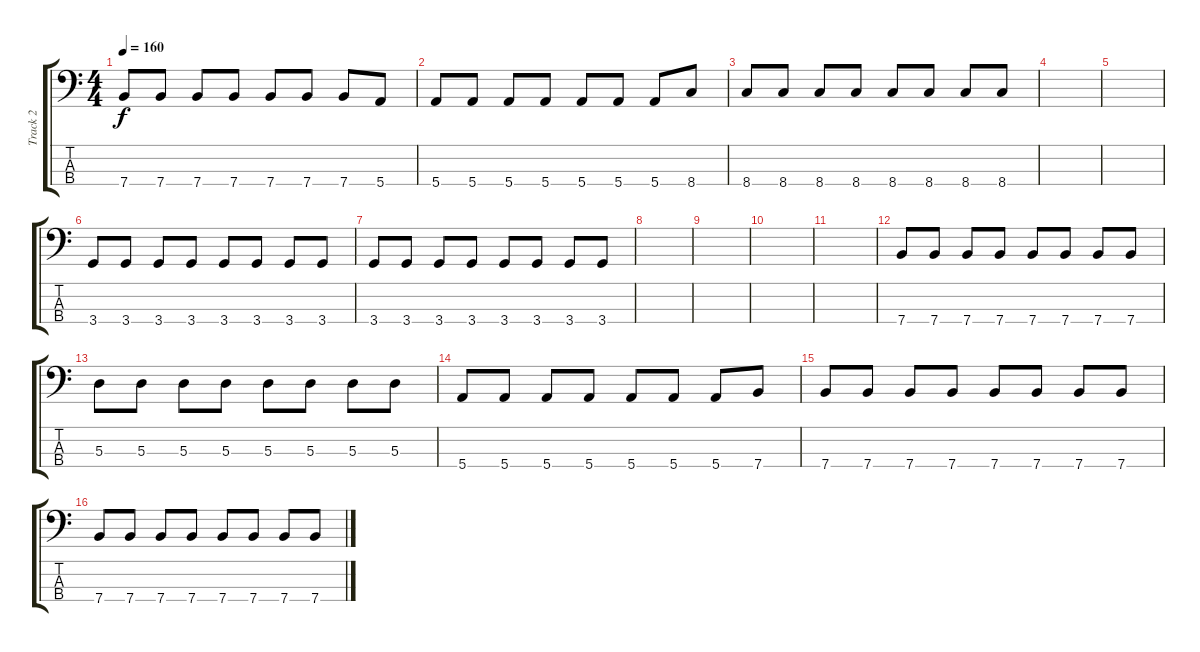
\track ("Track 2" "Track 2") {instrument electricbassfinger}
\staff {score tabs}
\tuning (G2 D2 A1 E1) {hide}
\ts (4 4)
\tempo 160
\clef f4
\ks c
7.4.8{dy f} 7.4.8 7.4.8 7.4.8 7.4.8 7.4.8 7.4.8 5.4.8 |
5.4.8 5.4.8 5.4.8 5.4.8 5.4.8 5.4.8 5.4.8 8.4.8 |
8.4.8 8.4.8 8.4.8 8.4.8 8.4.8 8.4.8 8.4.8 8.4.8 |
|
|
3.4.8 3.4.8 3.4.8 3.4.8 3.4.8 3.4.8 3.4.8 3.4.8 |
3.4.8 3.4.8 3.4.8 3.4.8 3.4.8 3.4.8 3.4.8 3.4.8 |
|
|
|
|
7.4.8 7.4.8 7.4.8 7.4.8 7.4.8 7.4.8 7.4.8 7.4.8 |
5.3.8 5.3.8 5.3.8 5.3.8 5.3.8 5.3.8 5.3.8 5.3.8 |
5.4.8 5.4.8 5.4.8 5.4.8 5.4.8 5.4.8 5.4.8 7.4.8 |
7.4.8 7.4.8 7.4.8 7.4.8 7.4.8 7.4.8 7.4.8 7.4.8 |
7.4.8 7.4.8 7.4.8 7.4.8 7.4.8 7.4.8 7.4.8 7.4.8
